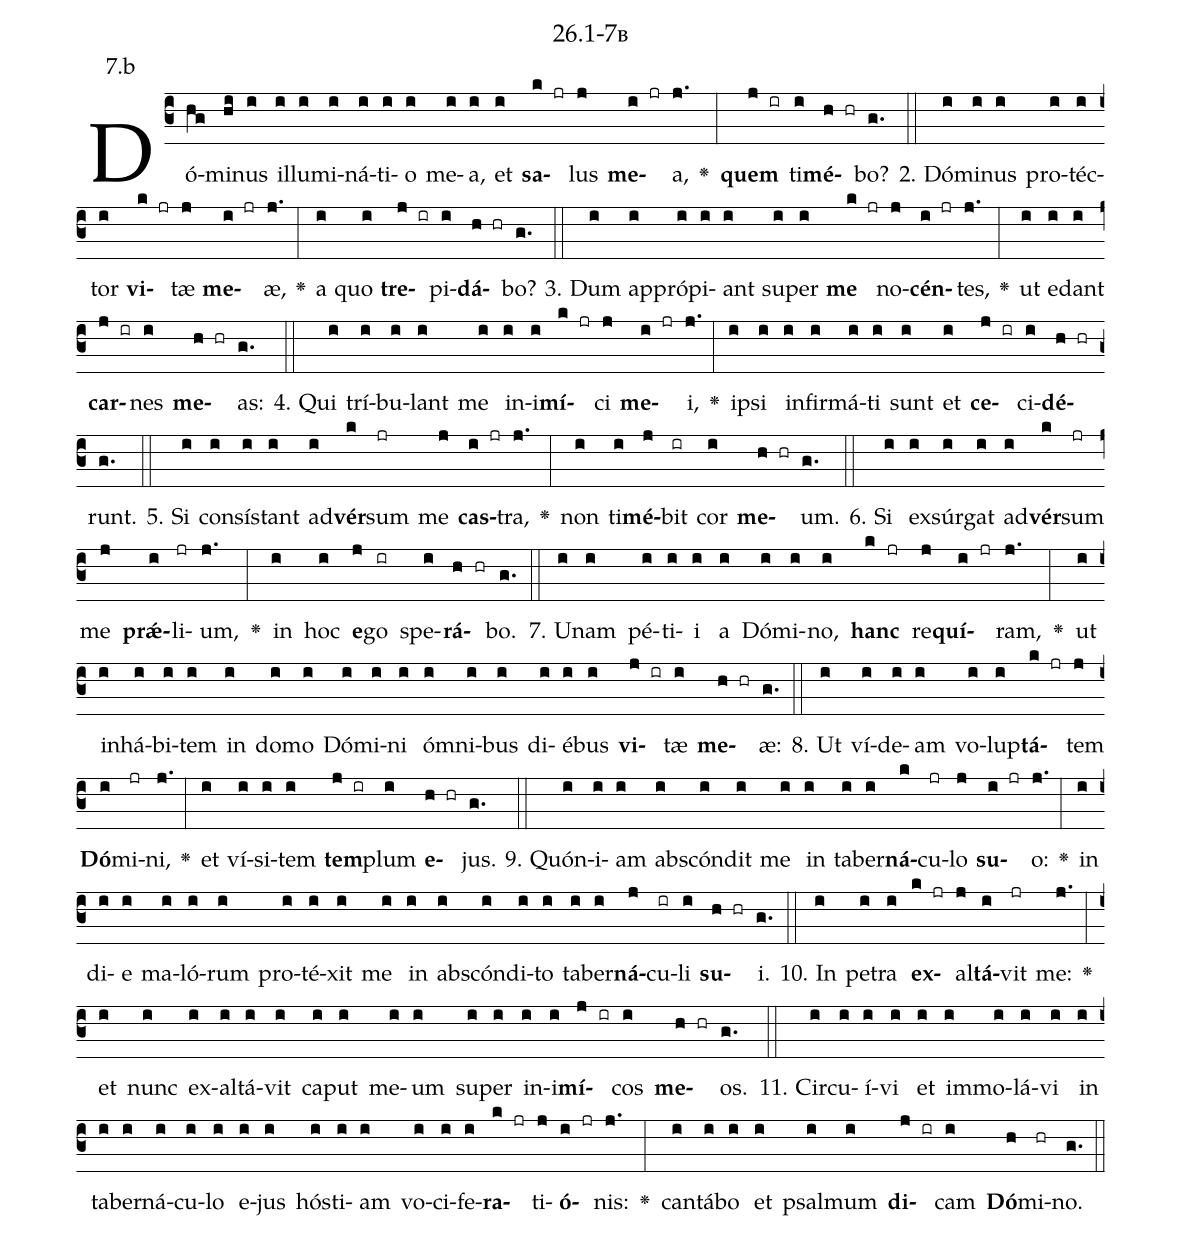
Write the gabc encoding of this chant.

name: 26.1-7b;
annotation: 7.b;
%%
(c3)Dó(hg)mi(hi)nus(i) il(i)lu(i)mi(i)ná(i)ti(i)o(i) me(i)a,(i) et(i) <b>sa</b>(k jr)lus(j) <b>me</b>(i jr)a,(j.) <v>\greheightstar</v>(:) <b>quem</b>(j ir) ti(i)<b>mé</b>(h hr)bo?(g.) (::)
2. Dó(i)mi(i)nus(i) pro(i)téc(i)tor(i) <b>vi</b>(k jr)tæ(j) <b>me</b>(i jr)æ,(j.) <v>\greheightstar</v>(:) a(i) quo(i) <b>tre</b>(j ir)pi(i)<b>dá</b>(h hr)bo?(g.) (::)
3. Dum(i) ap(i)pró(i)pi(i)ant(i) su(i)per(i) <b>me</b>(k jr) no(j)<b>cén</b>(i jr)tes,(j.) <v>\greheightstar</v>(:) ut(i) e(i)dant(i) <b>car</b>(j ir)nes(i) <b>me</b>(h hr)as:(g.) (::)
4. Qui(i) trí(i)bu(i)lant(i) me(i) in(i)i(i)<b>mí</b>(k jr)ci(j) <b>me</b>(i jr)i,(j.) <v>\greheightstar</v>(:) ip(i)si(i) in(i)fir(i)má(i)ti(i) sunt(i) et(i) <b>ce</b>(j ir)ci(i)<b>dé</b>(h hr)runt.(g.) (::)
5. Si(i) con(i)sís(i)tant(i) ad(i)<b>vér</b>(k)sum(jr) me(j) <b>cas</b>(i jr)tra,(j.) <v>\greheightstar</v>(:) non(i) ti(i)<b>mé</b>(j)bit(ir) cor(i) <b>me</b>(h hr)um.(g.) (::)
6. Si(i) ex(i)súr(i)gat(i) ad(i)<b>vér</b>(k)sum(jr) me(j) <b>prǽ</b>(i)li(jr)um,(j.) <v>\greheightstar</v>(:) in(i) hoc(i) <b>e</b>(j)go(ir) spe(i)<b>rá</b>(h hr)bo.(g.) (::)
7. U(i)nam(i) pé(i)ti(i)i(i) a(i) Dó(i)mi(i)no,(i) <b>hanc</b>(k jr) re(j)<b>quí</b>(i jr)ram,(j.) <v>\greheightstar</v>(:) ut(i) in(i)há(i)bi(i)tem(i) in(i) do(i)mo(i) Dó(i)mi(i)ni(i) óm(i)ni(i)bus(i) di(i)é(i)bus(i) <b>vi</b>(j ir)tæ(i) <b>me</b>(h hr)æ:(g.) (::)
8. Ut(i) ví(i)de(i)am(i) vo(i)lup(i)<b>tá</b>(k jr)tem(j) <b>Dó</b>(i)mi(jr)ni,(j.) <v>\greheightstar</v>(:) et(i) ví(i)si(i)tem(i) <b>tem</b>(j ir)plum(i) <b>e</b>(h hr)jus.(g.) (::)
9. Quón(i)i(i)am(i) abs(i)cón(i)dit(i) me(i) in(i) ta(i)ber(i)<b>ná</b>(k)cu(jr)lo(j) <b>su</b>(i jr)o:(j.) <v>\greheightstar</v>(:) in(i) di(i)e(i) ma(i)ló(i)rum(i) pro(i)té(i)xit(i) me(i) in(i) abs(i)cón(i)di(i)to(i) ta(i)ber(i)<b>ná</b>(j)cu(ir)li(i) <b>su</b>(h hr)i.(g.) (::)
10. In(i) pe(i)tra(i) <b>ex</b>(k jr)al(j)<b>tá</b>(i)vit(jr) me:(j.) <v>\greheightstar</v>(:) et(i) nunc(i) ex(i)al(i)tá(i)vit(i) ca(i)put(i) me(i)um(i) su(i)per(i) in(i)i(i)<b>mí</b>(j ir)cos(i) <b>me</b>(h hr)os.(g.) (::)
11. Cir(i)cu(i)í(i)vi(i) et(i) im(i)mo(i)lá(i)vi(i) in(i) ta(i)ber(i)ná(i)cu(i)lo(i) e(i)jus(i) hós(i)ti(i)am(i) vo(i)ci(i)fe(i)<b>ra</b>(k jr)ti(j)<b>ó</b>(i jr)nis:(j.) <v>\greheightstar</v>(:) can(i)tá(i)bo(i) et(i) psal(i)mum(i) <b>di</b>(j ir)cam(i) <b>Dó</b>(h)mi(hr)no.(g.) (::)
